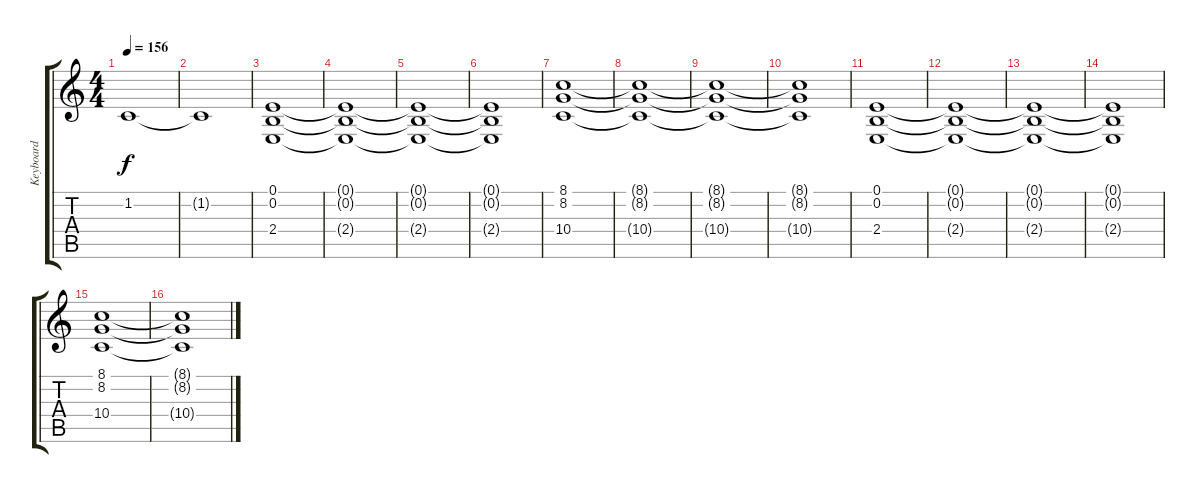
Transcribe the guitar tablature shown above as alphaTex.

\track (" Keyboard" " Keyboard") {instrument stringensemble1}
\staff {score tabs}
\tuning (E4 B3 G3 D3 A2 E2) {hide}
\ts (4 4)
\tempo 156
\clef g2
\ks c
1.2{t}.1{dy f} |
1.2{t}.1 |
(0.1 0.2 2.4).1 |
(0.1{t} 0.2{t} 2.4{t}).1 |
(0.1{t} 0.2{t} 2.4{t}).1 |
(0.1{t} 0.2{t} 2.4{t}).1 |
(8.1 8.2 10.4).1 |
(8.1{t} 8.2{t} 10.4{t}).1 |
(8.1{t} 8.2{t} 10.4{t}).1 |
(8.1{t} 8.2{t} 10.4{t}).1 |
(0.1 0.2 2.4).1 |
(0.1{t} 0.2{t} 2.4{t}).1 |
(0.1{t} 0.2{t} 2.4{t}).1 |
(0.1{t} 0.2{t} 2.4{t}).1 |
(8.1 8.2 10.4).1 |
(8.1{t} 8.2{t} 10.4{t}).1
